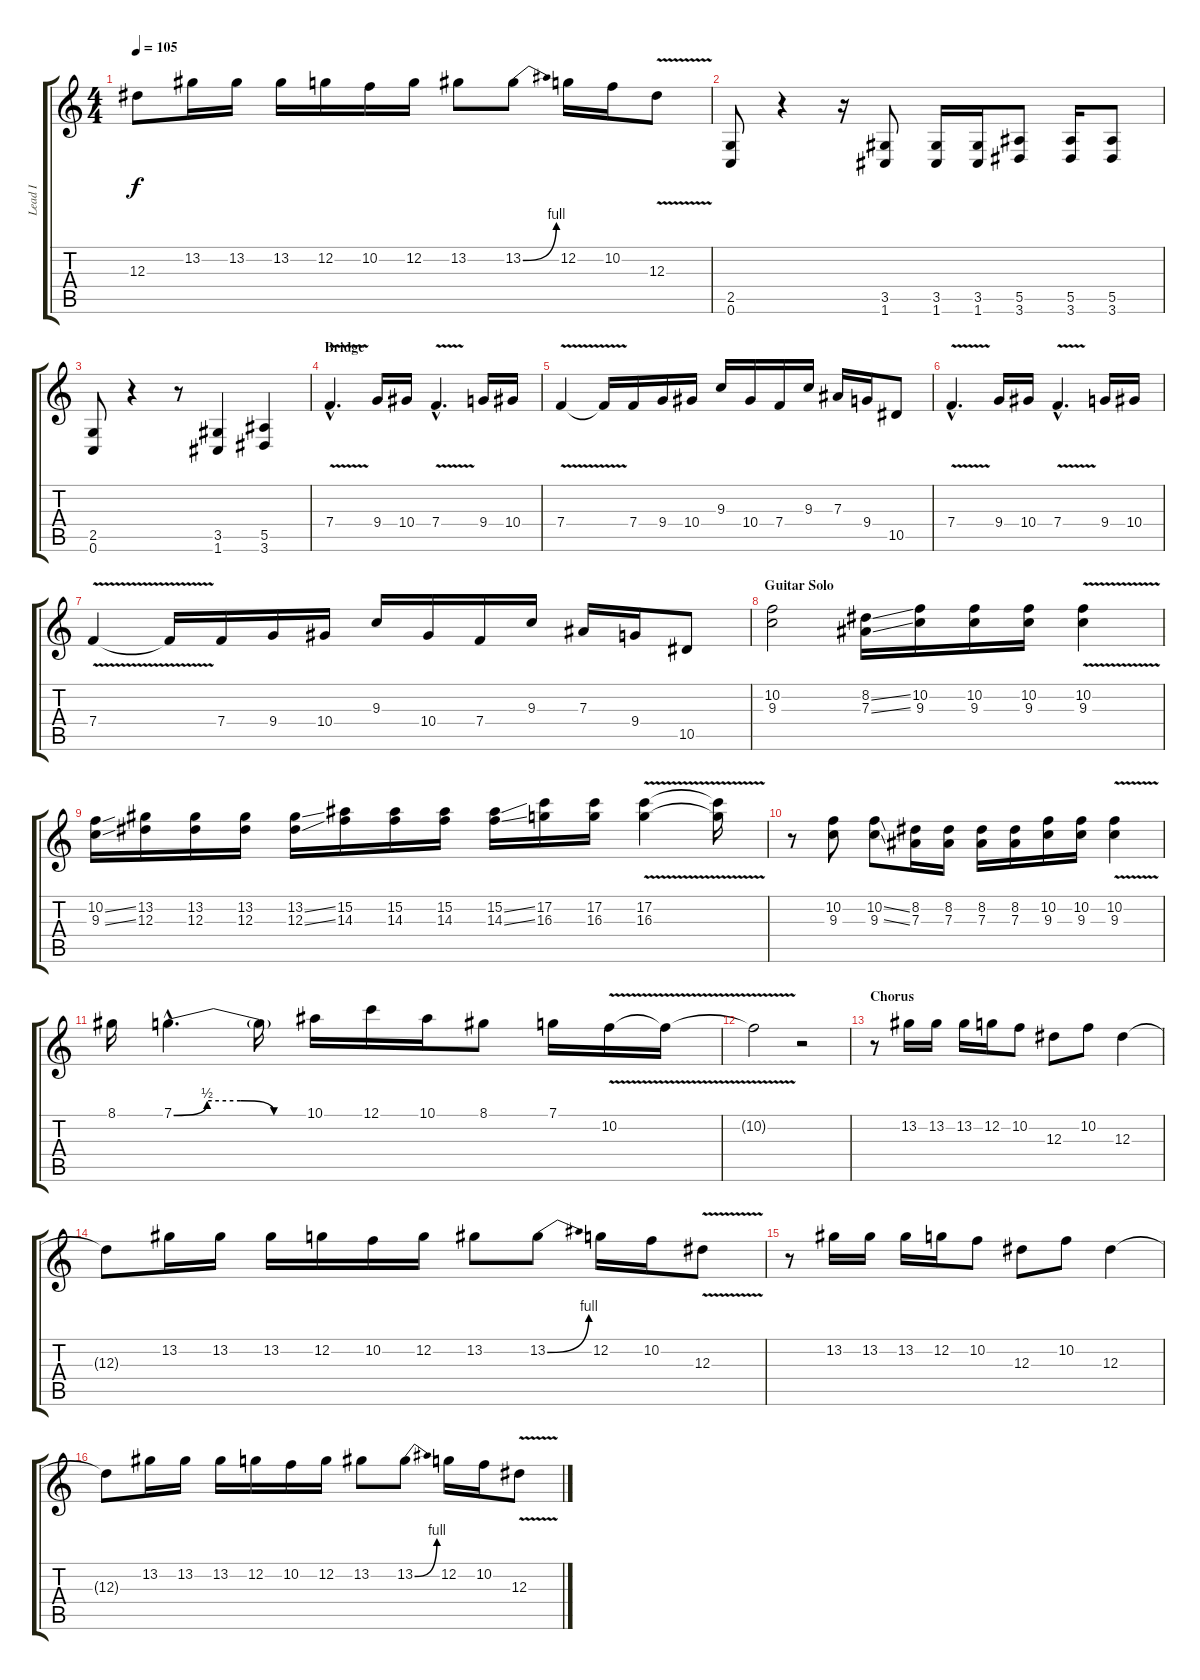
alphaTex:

\track ("Lead I" "Lead I") {instrument distortionguitar}
\staff {score tabs}
\tuning (C4 G3 Eb3 Bb2 F2 C2) {hide}
\ts (4 4)
\tempo 105
\clef g2
\ks c
12.3{t}.8{dy f} 13.2.16 13.2.16 13.2.16 12.2.16 10.2.16 12.2.16 13.2.8 13.2{be (bend 0 0 60 4)}.8 12.2.16 10.2.16 12.3{v}.8 |
(2.5 0.6).8 r.4 r.16 (3.5 1.6).8 (3.5 1.6).16 (3.5 1.6).16 (5.5 3.6).8 (5.5 3.6).16 (5.5 3.6).8 |
(2.5 0.6).8 r.4 r.8 (3.5 1.6).4 (5.5 3.6).4 |
\section ("" "Bridge")
7.4{v hac}.4{d} 9.4.16 10.4.16 7.4{v hac}.4{d} 9.4.16 10.4.16 |
7.4{v}.4 7.4{t}.16 7.4.16 9.4.16 10.4.16 9.3.16 10.4.16 7.4.16 9.3.16 7.3.16 9.4.16 10.5.8 |
7.4{v hac}.4{d} 9.4.16 10.4.16 7.4{v hac}.4{d} 9.4.16 10.4.16 |
7.4{v}.4 7.4{t}.16 7.4.16 9.4.16 10.4.16 9.3.16 10.4.16 7.4.16 9.3.16 7.3.16 9.4.16 10.5.8 |
\section ("" "Guitar Solo")
(10.2 9.3).2 (8.2{ss} 7.3{ss}).16 (10.2 9.3).16 (10.2 9.3).16 (10.2 9.3).16 (10.2{v} 9.3{v}).4 |
(10.2{ss} 9.3{ss}).16 (13.2 12.3).16 (13.2 12.3).16 (13.2 12.3).16 (13.2{ss} 12.3{ss}).16 (15.2 14.3).16 (15.2 14.3).16 (15.2 14.3).16 (15.2{ss} 14.3{ss}).16 (17.2 16.3).16 (17.2 16.3).16 (17.2{v} 16.3{v}).4 (17.2{t} 16.3{t}).16 |
r.8 (10.2 9.3).8 (10.2{ss} 9.3{ss}).8 (8.2 7.3).16 (8.2 7.3).16 (8.2 7.3).16 (8.2 7.3).16 (10.2 9.3).16 (10.2 9.3).16 (10.2{v} 9.3{v}).4 |
8.1.16 7.1{be (custom 0 0 15 2 30 2 45 0 60 0) hac}.4{d} 7.1{t}.16 10.1.16 12.1.16 10.1.16 8.1.8 7.1.16 10.2{v}.16 10.2{v t}.16 |
10.2{v t}.2 r.2 |
\section ("" "Chorus")
r.8 13.2.16 13.2.16 13.2.16 12.2.16 10.2.8 12.3.8 10.2.8 12.3.4 |
12.3{t}.8 13.2.16 13.2.16 13.2.16 12.2.16 10.2.16 12.2.16 13.2.8 13.2{be (bend 0 0 60 4)}.8 12.2.16 10.2.16 12.3{v}.8 |
r.8 13.2.16 13.2.16 13.2.16 12.2.16 10.2.8 12.3.8 10.2.8 12.3.4 |
12.3{t}.8 13.2.16 13.2.16 13.2.16 12.2.16 10.2.16 12.2.16 13.2.8 13.2{be (bend 0 0 60 4)}.8 12.2.16 10.2.16 12.3{v}.8
